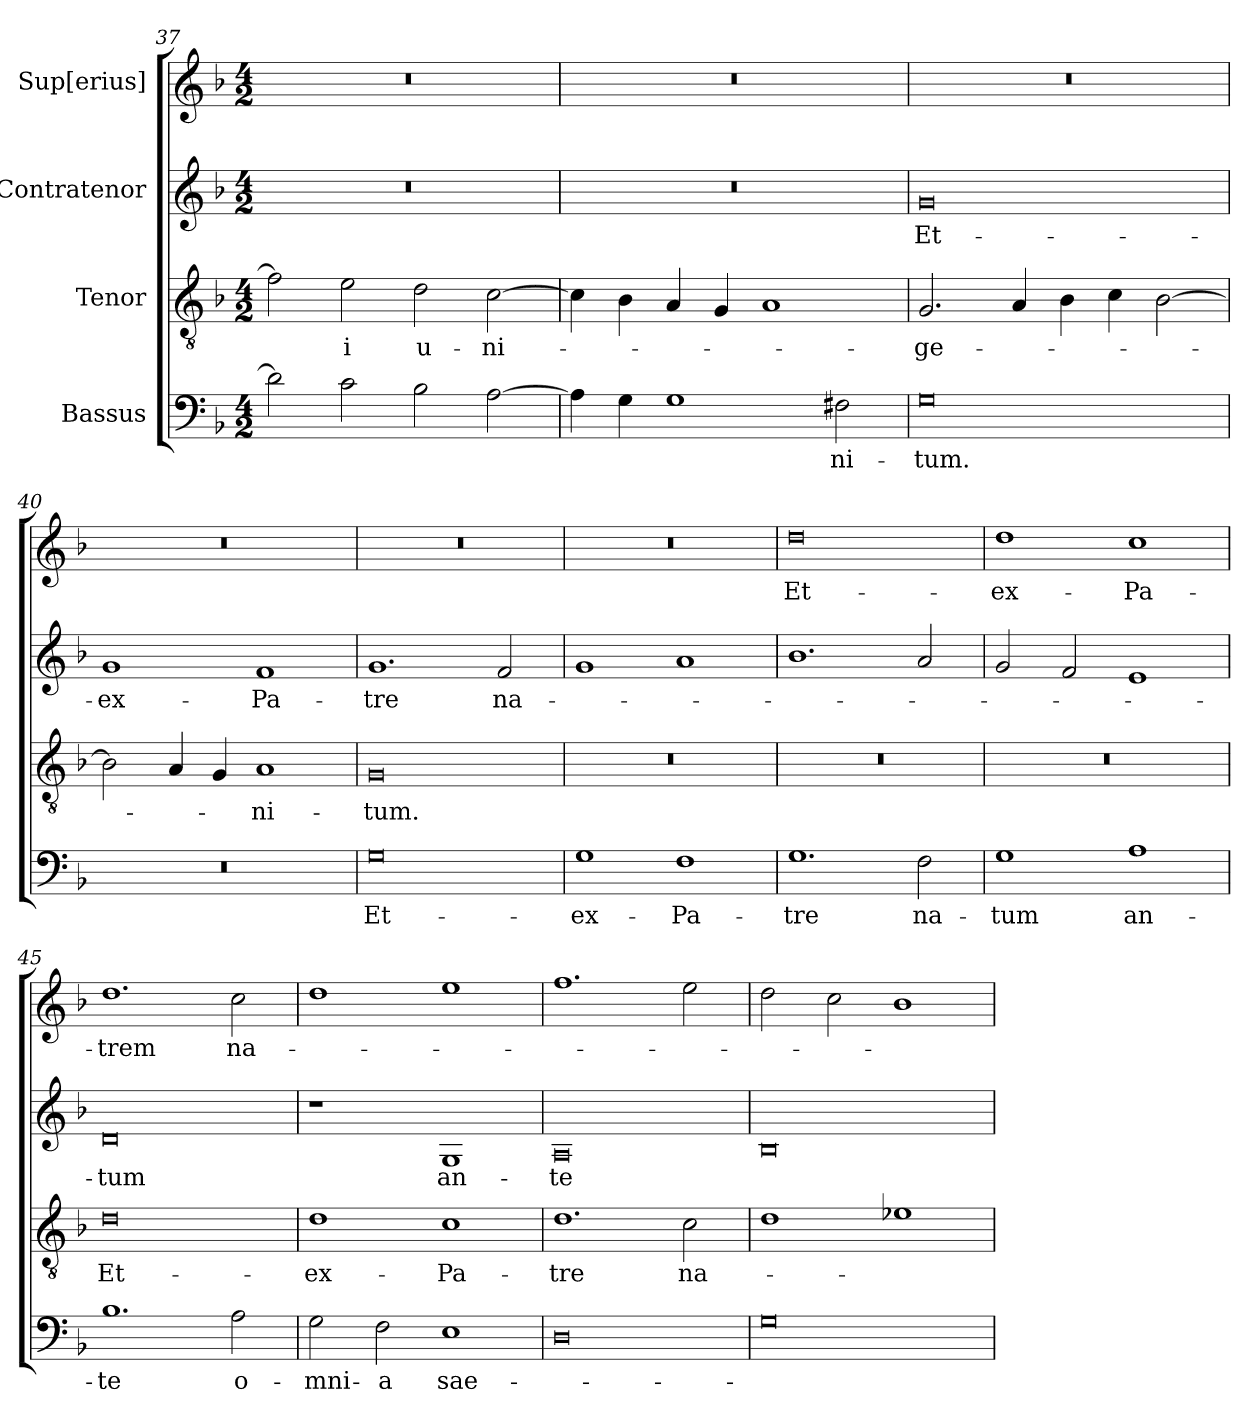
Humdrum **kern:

**kern	**text	**kern	**text	**kern	**text	**kern	**text
*part4	*part4	*part3	*part3	*part2	*part2	*part1	*part1
*staff4	*staff4	*staff3	*staff3	*staff2	*staff2	*staff1	*staff1
*I"Bassus	*	*I"Tenor	*	*I"Contratenor	*	*I"Sup[erius]	*
*clefF4	*	*clefGv2	*	*clefG2	*	*clefG2	*
*k[b-]	*	*k[b-]	*	*k[b-]	*	*k[b-]	*
*M4/2	*	*M4/2	*	*M4/2	*	*M4/2	*
=37	=37	=37	=37	=37	=37	=37	=37
2d\]	.	2f\]	.	0r	.	0r	.
2c\	.	2e\	-i	.	.	.	.
2B-\	.	2d\	u-	.	.	.	.
[2A\	.	[2c\	-ni-	.	.	.	.
=38	=38	=38	=38	=38	=38	=38	=38
4A\]	.	4c\]	.	0r	.	0r	.
4G\	.	4B-\	.	.	.	.	.
1G\	.	4A/	.	.	.	.	.
.	.	4G/	.	.	.	.	.
.	.	1A/	.	.	.	.	.
2F#X\	-ni-	.	.	.	.	.	.
=39	=39	=39	=39	=39	=39	=39	=39
0G\	-tum.	2.G/	-ge-	0g/	Et-	0r	.
.	.	4A/	.	.	.	.	.
.	.	4B-\	.	.	.	.	.
.	.	4c\	.	.	.	.	.
.	.	[2B-\	.	.	.	.	.
=40	=40	=40	=40	=40	=40	=40	=40
0r	.	2B-\]	.	1g/	ex-	0r	.
.	.	4A/	.	.	.	.	.
.	.	4G/	.	.	.	.	.
.	.	1A/	-ni-	1f/	Pa-	.	.
=41	=41	=41	=41	=41	=41	=41	=41
0G\	Et-	0G/	-tum.	1.g/	-tre	0r	.
.	.	.	.	2f/	na-	.	.
=42	=42	=42	=42	=42	=42	=42	=42
1G\	ex-	0r	.	1g/	.	0r	.
1F\	Pa-	.	.	1a/	.	.	.
=43	=43	=43	=43	=43	=43	=43	=43
1.G\	-tre	0r	.	1.b-\	.	0dd\	Et-
2F\	na-	.	.	2a/	.	.	.
=44	=44	=44	=44	=44	=44	=44	=44
1G\	-tum	0r	.	2g/	.	1dd\	ex-
.	.	.	.	2f/	.	.	.
1A\	an-	.	.	1e/	.	1cc\	Pa-
=45	=45	=45	=45	=45	=45	=45	=45
1.B-\	-te	0d\	Et-	0d/	-tum	1.dd\	-trem
2A\	o-	.	.	.	.	2cc\	na-
=46	=46	=46	=46	=46	=46	=46	=46
2G\	-mni-	1d\	ex-	1r	.	1dd\	.
2F\	-a	.	.	.	.	.	.
1E\	sae-	1c\	Pa-	1G/	an-	1ee\	.
=47	=47	=47	=47	=47	=47	=47	=47
0D\	.	1.d\	-tre	0A/	-te	1.ff\	.
.	.	2c\	na-	.	.	2ee\	.
=48	=48	=48	=48	=48	=48	=48	=48
0G\	.	1d\	.	0B-/	.	2dd\	.
.	.	.	.	.	.	2cc\	.
.	.	1e-X\	.	.	.	1b-\	.
=	=	=	=	=	=	=	=
*-	*-	*-	*-	*-	*-	*-	*-
